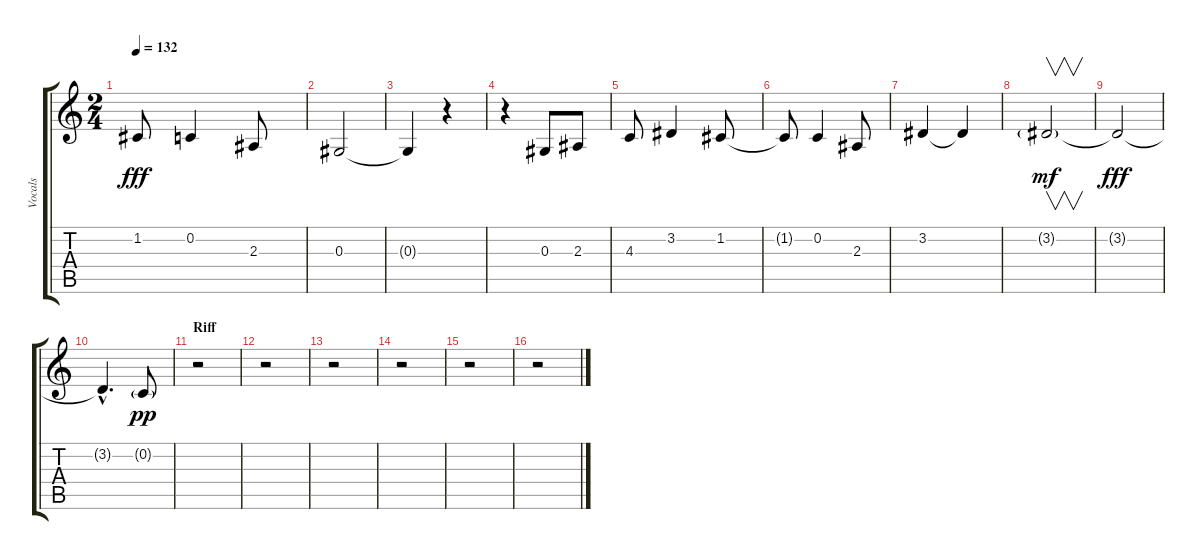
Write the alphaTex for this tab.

\track ("Vocals" "Vocals") {instrument tenorsax}
\staff {score tabs}
\tuning (F4 C4 Ab3 Eb3 Bb2 F2) {hide}
\ts (2 4)
\tempo 132
\clef g2
\ks c
1.2{t}.8{dy fff} 0.2.4 2.3.8 |
0.3.2 |
0.3{t}.4 r.4 |
r.4 0.3.8 2.3.8 |
4.3.8 3.2.4 1.2.8 |
1.2{t}.8 0.2.4 2.3.8 |
3.2.4 3.2{t}.4 |
3.2{g}.2{v dy mf} |
3.2{t}.2{dy fff} |
3.2{hac t}.4{d} 0.2{g}.8{dy pp} |
\section ("" "Riff")
r.2 |
r.2 |
r.2 |
r.2 |
r.2 |
r.2
